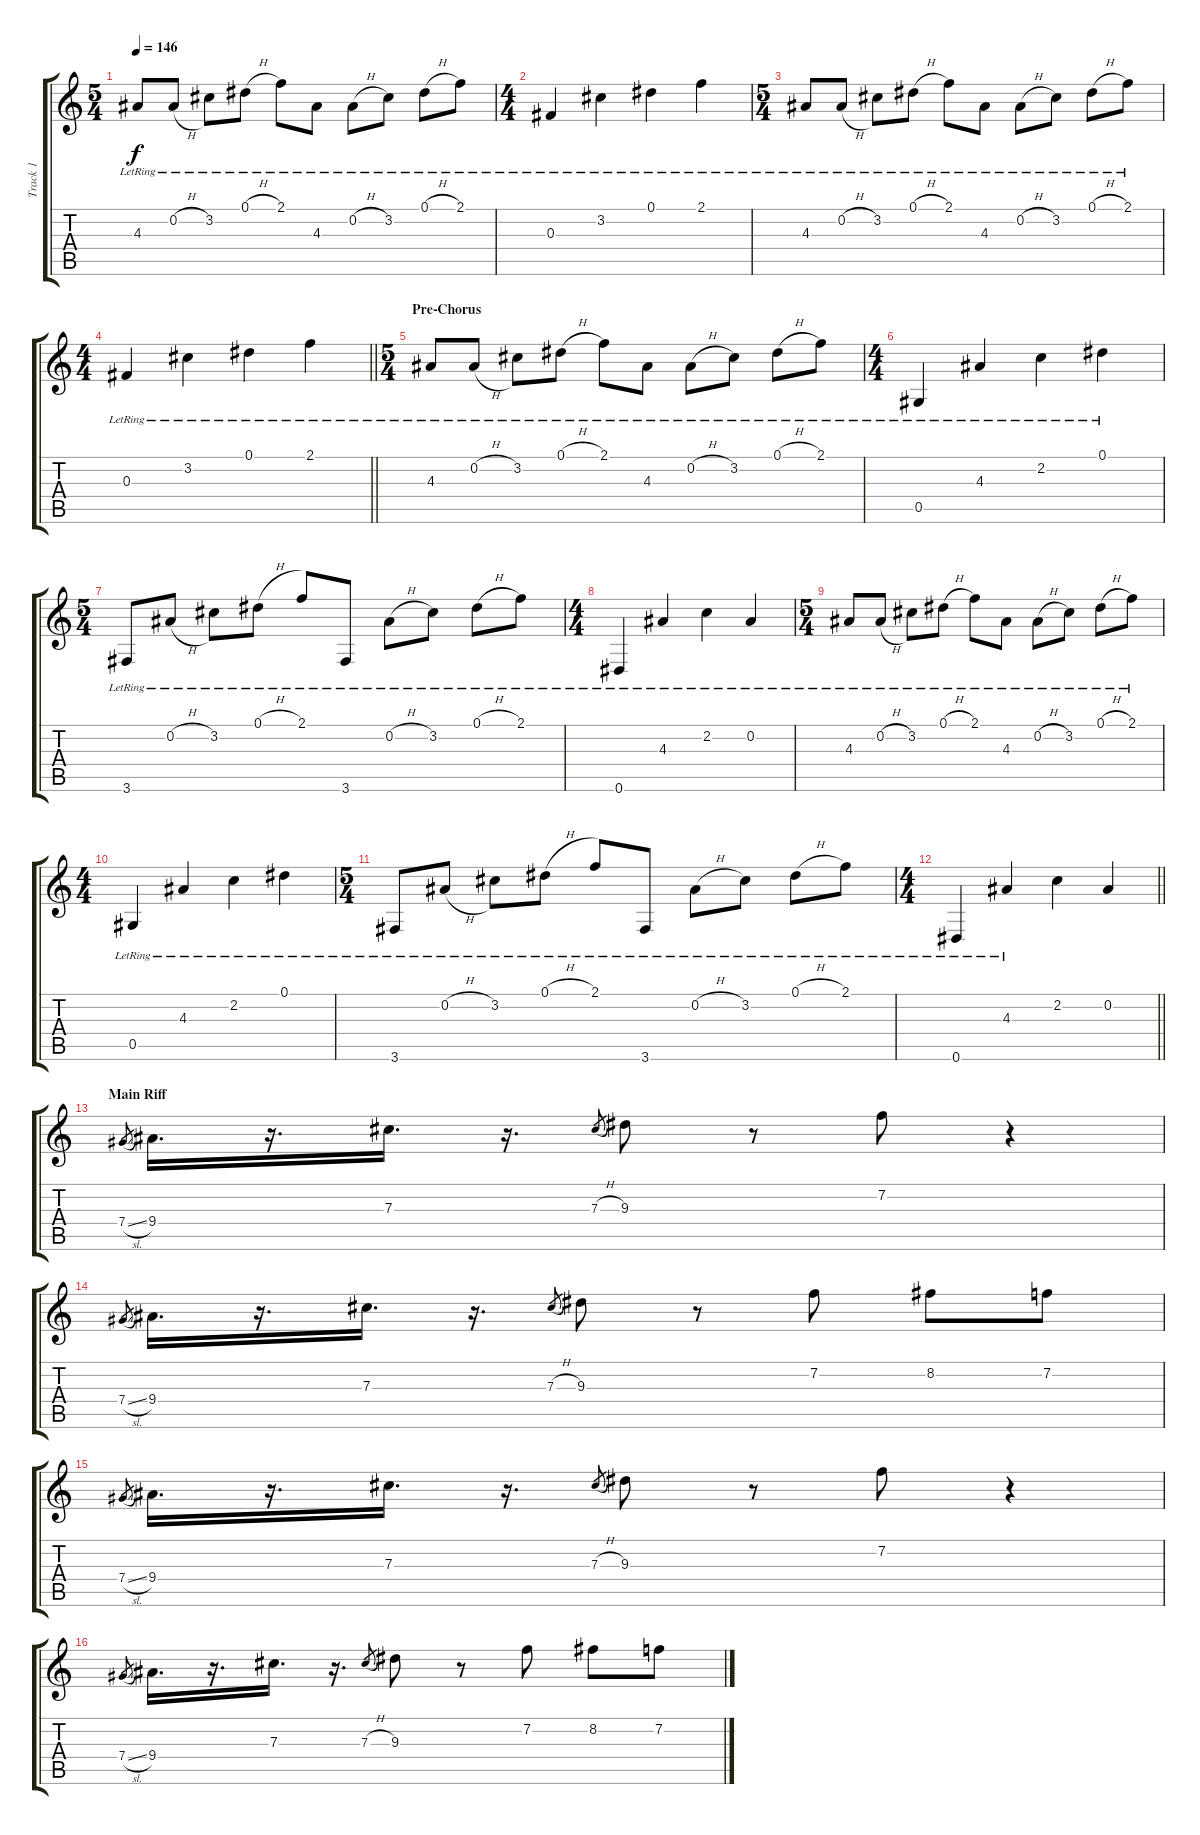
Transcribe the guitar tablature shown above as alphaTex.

\track ("Track 1" "Track 1") {instrument electricguitarclean}
\staff {score tabs}
\tuning (Eb4 Bb3 Gb3 Db3 Ab2 Eb2) {hide}
\ts (5 4)
\tempo 146
\clef g2
\ks c
4.3{lr}.8{dy f} 0.2{h lr}.8 3.2{lr}.8 0.1{h lr}.8 2.1{lr}.8 4.3{lr}.8 0.2{h lr}.8 3.2{lr}.8 0.1{h lr}.8 2.1{lr}.8 |
\ts (4 4)
0.3{lr}.4 3.2{lr}.4 0.1{lr}.4 2.1{lr}.4 |
\ts (5 4)
4.3{lr}.8 0.2{h lr}.8 3.2{lr}.8 0.1{h lr}.8 2.1{lr}.8 4.3{lr}.8 0.2{h lr}.8 3.2{lr}.8 0.1{h lr}.8 2.1{lr}.8 |
\ts (4 4)
\barLineRight lightlight
0.3{lr}.4 3.2{lr}.4 0.1{lr}.4 2.1{lr}.4 |
\ts (5 4)
\section ("" "Pre-Chorus")
4.3{lr}.8 0.2{h lr}.8 3.2{lr}.8 0.1{h lr}.8 2.1{lr}.8 4.3{lr}.8 0.2{h lr}.8 3.2{lr}.8 0.1{h lr}.8 2.1{lr}.8 |
\ts (4 4)
0.5{lr}.4 4.3{lr}.4 2.2{lr}.4 0.1{lr}.4 |
\ts (5 4)
3.6{lr}.8 0.2{h lr}.8 3.2{lr}.8 0.1{h lr}.8 2.1{lr}.8 3.6{lr}.8 0.2{h lr}.8 3.2{lr}.8 0.1{h lr}.8 2.1{lr}.8 |
\ts (4 4)
0.6{lr}.4 4.3{lr}.4 2.2{lr}.4 0.2{lr}.4 |
\ts (5 4)
4.3{lr}.8 0.2{h lr}.8 3.2{lr}.8 0.1{h lr}.8 2.1{lr}.8 4.3{lr}.8 0.2{h lr}.8 3.2{lr}.8 0.1{h lr}.8 2.1{lr}.8 |
\ts (4 4)
0.5{lr}.4 4.3{lr}.4 2.2{lr}.4 0.1{lr}.4 |
\ts (5 4)
3.6{lr}.8 0.2{h lr}.8 3.2{lr}.8 0.1{h lr}.8 2.1{lr}.8 3.6{lr}.8 0.2{h lr}.8 3.2{lr}.8 0.1{h lr}.8 2.1{lr}.8 |
\ts (4 4)
\barLineRight lightlight
0.6{lr}.4 4.3{lr}.4 2.2.4 0.2.4 |
\section ("" "Main Riff")
7.4{sl}.8{gr} 9.4.16{d instrument overdrivenguitar} r.16{d} 7.3.16{d} r.16{d} 7.3{h}.8{gr} 9.3.8 r.8 7.2.8 r.4 |
7.4{sl}.8{gr} 9.4.16{d} r.16{d} 7.3.16{d} r.16{d} 7.3{h}.8{gr} 9.3.8 r.8 7.2.8 8.2.8 7.2.8 |
7.4{sl}.8{gr} 9.4.16{d} r.16{d} 7.3.16{d} r.16{d} 7.3{h}.8{gr} 9.3.8 r.8 7.2.8 r.4 |
7.4{sl}.8{gr} 9.4.16{d} r.16{d} 7.3.16{d} r.16{d} 7.3{h}.8{gr} 9.3.8 r.8 7.2.8 8.2.8 7.2.8
